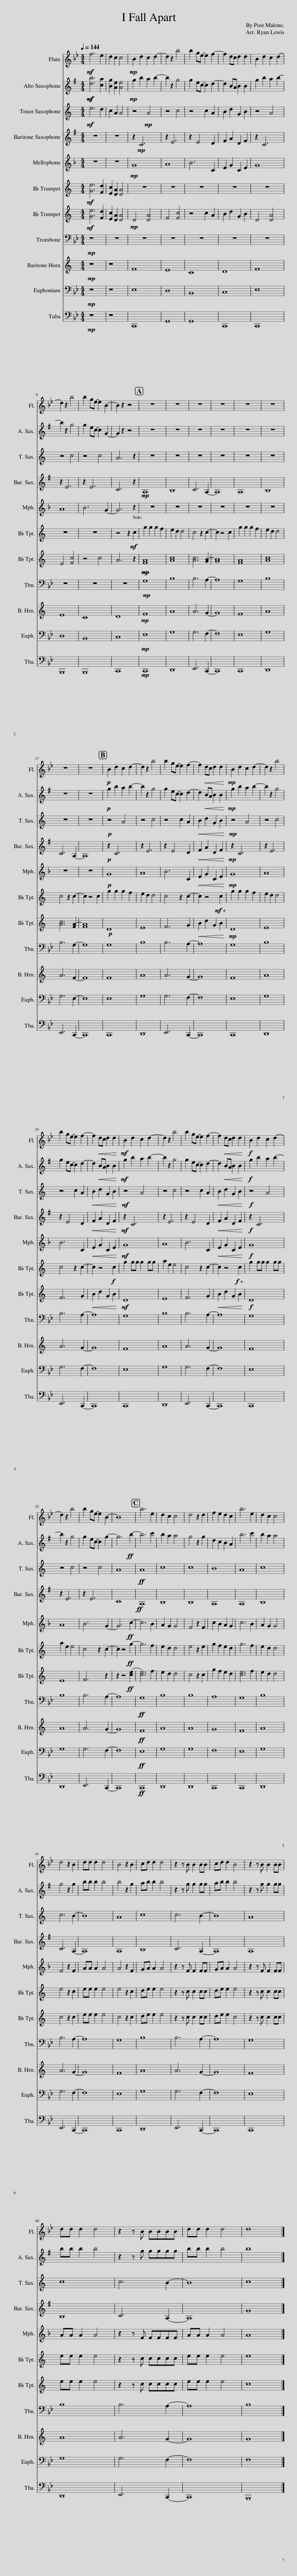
X:1
%%score 1 2 3 4 5 6 7 8 9 10 11
L:1/8
Q:1/4=144
M:4/4
I:linebreak $
K:Bb
V:1 treble
V:2 treble transpose=-9
V:3 treble transpose=-14
V:4 treble transpose=-21
V:5 treble transpose=-7
V:6 treble transpose=-2
V:7 treble transpose=-2
V:8 bass
V:9 treble transpose=-14
V:10 bass
V:11 bass
V:1
!mf! f6 e2 | d2 c2 c4 |!mp! B2 d2 c2 d2- | d2 z2 b4 | b2 ge- e2 f2- | %5
 f2 dc d2 d2 | B2 d2 c2 d2- |$ d2 z2 b4 | b2 ge- e2 B2- | B2 z2 z4 | %10
 z8 | z8 | z8 | z8 | z8 | %15
 z8 |$ z8 | z8 |!p! B2 d2 c2 d2- | d2 z2 b4 | %20
 b2 ge- e2 f2- | f2!<(! dc d2 d2!<)! |!mp! B2 d2 c2 d2- | d2 z2 b4 |$ b2 ge- e2 f2- | %25
 f2!<(! dc d2 d2!<)! |!mf! B2 d2 c2 d2- | d2 z2 b4 | b2 ge- e2 f2- | f2!<(! dc d2 d2!<)! | %30
!f! B2 d2 c2 d2- |$ d2 z2 b4 | b2 ge- e2 B2- | B8 | b6 e2 | %35
 d2 c2 c4 | d4 z2 d2 | f2 e2 d2 c2 | b6 e2 | d2 c2 c4 |$ %40
 d4 z2 B2 | dd d2 d4 | B4 z2 B2 | cd d2 d4 | z2 z B B2 BB | %45
 cd d2 B4 | z2 z B B2 BB |$ dd d2 d4 | z2 z B BBBB | dd d2 d4 | %50
 d8 |] %51
V:2
[K:G]!mf!!mf! [db]6 [ca]2 | [Bg]2 [Ae]2 [Ae]4 |!mp! g2 b2 a2 b2- | b2 z2 g4 | g2 ec- c2 d2- | %5
 d2 BA B2 B2 | g2 b2 a2 b2- |$ b2 z2 g4 | g2 ec- c2 G2- | G2 z2 z4 | %10
 z8 | z8 | z8 | z8 | z8 | %15
 z8 |$ z8 | z8 |!p! g2 b2 a2 b2- | b2 z2 g4 | %20
 g2 ec- c2 d2- | d2!<(! BA B2 B2!<)! |!mp! g2 b2 a2 b2- | b2 z2 g4 |$ g2 ec- c2 d2- | %25
 d2!<(! BA B2 B2!<)! |!mf! g2 b2 a2 b2- | b2 z2 g4 | g2 ec- c2 d2- | d2!<(! BA B2 B2!<)! | %30
!f! g2 b2 a2 b2- |$ b2 z2 g4 | g2 ec- c2 g2- | g6!ff! b2- | b6 c'2 | %35
 b2 a2 a4 | g4 z2 g2 | d2 c2 B2 A2 | b6 c'2 | b2 a2 a4 |$ %40
 g4 z2 g2 | bb b2 b4 | b4 z2 g2 | ab b2 b4 | z2 z g g2 gg | %45
 ab b2 b4 | z2 z g g2 gg |$ bb b2 b4 | z2 z g gggg | bb b2 b4 | %50
 b8 |] %51
V:3
[K:C]!mf! e6 d2 | c2 A2 A4 | z4!mp! A4 | z4 c4 | z4 c2 A2 | %5
 B2 d2 G2 B2 | z4 A4 |$ z4 c4 | z4 c4 | A6 z2 | %10
 z8 | z8 | z8 | z8 | z8 | %15
 z8 |$ z8 | z8 |!p! z4 A4 | z4 c4 | %20
 z4 c2 A2 |!<(! B2 d2 G2 B2!<)! |!mp! z4 A4 | z4 c4 |$ z4 c2 A2 | %25
!<(! B2 d2 G2 B2!<)! |!mf! z4 A4 | z4 c4 | z4 c2 A2 |!<(! B2 d2 G2 B2!<)! | %30
!f! z4 A4 |$ z4 c4 | z4 c4 | A8 |!ff! A8 | %35
 c8 | c8 | B8 | A8 | c8 |$ %40
 c6 B2- | B8 | A8 | c8 | c6 B2- | %45
 B8 | A8 |$ c8 | c6 B2- | B8 | %50
 c8 |] %51
V:4
[K:G] z8 | z8 | z2!mp! C6 | z2 E6 | z2 E4 D2 | %5
 F2 A2 D2 F2 | z2 C6 |$ z2 E6 | z2 E6 | C6 z2 | %10
!mp! A,8 | B,8 | C6 A,2- | A,8 | A,8 | %15
 B,8 |$ C6 A,2- | A,8 |!p! z2 C6 | z2 E6 | %20
 z2 E4 D2 |!<(! F2 A2 D2 F2!<)! |!mp! z2 C6 | z2 E6 |$ z2 E4 D2 | %25
!<(! F2 A2 D2 F2!<)! |!mf! z2 C6 | z2 E6 | z2 E4 D2 |!<(! F2 A2 D2 F2!<)! | %30
!f! z2 C6 |$ z2 E6 | z2 E6 | C8 | A,8 | %35
 B,8 | B,8 | A,8 | A,8 | B,8 |$ %40
 C6 A,2- | A,8 | A,8 | B,8 | C6 A,2- | %45
 A,8 | A,8 |$ B,8 | C6 A,2- | A,8 | %50
 G8 |] %51
V:5
[K:F] z8 | z8 |!mp! G8 | A8 | B6 C2 | %5
 E2 G2 C2 E2 | G8 |$ A8 | B6 G2- | G6 z2 | %10
 z8 | z8 | z8 | z8 | z8 | %15
 z8 |$ z8 | z8 |!p! G8 | A8 | %20
 B6 C2 |!<(! E2 G2 C2 E2!<)! |!mp! G8 | A8 |$ B6 C2 | %25
!<(! E2 G2 C2 E2!<)! |!mf! G8 | A8 | B6 C2 |!<(! E2 G2 C2 E2!<)! | %30
!f! G8 |$ A8 | B6 G2- | G6!ff! c2- |!ff! c6 B2 | %35
 A2 G2 G4 | F4 z2 F2 | c2 B2 A2 G2 | c6 B2 | A2 G2 G4 |$ %40
 F4 z2 F2 | AA A2 A4 | A4 z2 F2 | GA A2 A4 | z2 z F F2 FF | %45
 GA A2 A4 | z2 z F F2 FF |$ AA A2 A4 | z2 z F FFFF | AA A2 A4 | %50
 A8 |] %51
V:6
[K:C]!mf! [Ge]6 [Fd]2 | [Ec]2 [DA]2 [DA]4 | z8 | z8 | z8 | %5
 z8 | z8 |$ z8 | z8 | z4 z2!mf! c2 | %10
 g2 g2 g2 f2 | e2 d2 d4 | c4 z2 c2- | c2 z4 c2 | g2 g2 g2 f2 | %15
 e2 d2 d4 |$ c4 z2 c2- | c2 z4 c2 | g2 g2 g2 f2 | e2 d2 d4 | %20
 c4 z2 c2- | c2 z4!mf! c2 | g2 g2 g2 f2 | e2 d2 d4 |$ c4 z2 c2- | %25
 c2 z4!f! c2 | g2 gg g2 gg | a2 e2 e4 | c4 z2 c2- | c2 z4!f! c2 | %30
 g2 gg g2 gg |$ a2 e2 e4 | c4 z2 c2- | c2 z4!ff! g2- | g6 f2 | %35
 e2 d2 d4 | e4 z2 e2 | g2 f2 e2 d2 | g6 f2 | e2 d2 d4 |$ %40
 e4 z2 c2 | ee e2 e4 | e4 z2 c2 | de e2 e4 | z2 z c c2 cc | %45
 de e2 e4 | z2 z c c2 cc |$ ee e2 e4 | z2 z c cccc | ee e2 e4 | %50
 e8 |] %51
V:7
[K:C]!mf! [Ge]6 [Fd]2 | [Ec]2 [DA]2 [DA]4 |!mp! D4 [DA]4 | F4 [Fc]4 | z4 c2 A2 | %5
 B2 d2 G2 B2 | D4 [DA]4 |$ E4 [Fc]4 | z4 c4 | A6 z2 | %10
!mp!!mp! [FA]8 | [Ac]8 | [Ac]6 [GB-]2 | [GB]8 | [FA]8 | %15
 [Ac]8 |$ [Ac]6 [FA-]2 | [FA]8 |!p! D8 | E8 | %20
 F6 G2 |!<(! B2 d2 G2 B2!<)! |!mp! D8 | E8 |$ F6 G2 | %25
!<(! B2 d2 G2 B2!<)! |!mf! D8 | E8 | F6 G2 |!<(! B2 d2 G2 B2!<)! | %30
!f! D8 |$ E8 | F6 z2 | z2 z4!ff! ([ce]2 | [ce]6) f2 | %35
 e2 d2 d4 | c4 z2 c2 | g2 f2 e2 d2 | [ce]6 f2 | e2 d2 d4 |$ %40
 c4 z2 c2 | ee e2 e4 | c4 z2 c2 | de e2 e4 | z2 z c c2 cc | %45
 de e2 c4 | z2 z c c2 cc |$ ee e2 e4 | z2 z c cccc | ee e2 e4 | %50
 c8 |] %51
V:8
!mp! z8 | z8 | z8 | z8 | z8 | %5
 z8 | z8 |$ z8 | z8 | z8 | %10
!mp! G,8 | B,8 | B,6 A,2- | A,8 | G,8 | %15
 B,8 |$ B,6 G,2- | G,8 | G,8 | B,8 | %20
 B,6 A,2- | A,8 | G,8 | B,8 |$ B,6 A,2- | %25
 A,8 | G,8 | B,8 | B,6 A,2- | A,8 | %30
 G,8 |$ B,8 | B,6 A,2- | A,8 |!ff! G,8 | %35
 B,8 | B,8 | A,8 | G,8 | B,8 |$ %40
 B,6 A,2- | A,8 | G,8 | B,8 | B,6 A,2- | %45
 A,8 | G,8 |$ B,8 | B,6 A,2- | A,8 | %50
 B,8 |] %51
V:9
[K:C]!mp! z8 | z8 | F8 | E8 | C8 | %5
 D8 | F8 |$ E8 | C8 | D8 | %10
!mp! F8 | A8 | A6 G2- | G8 | F8 | %15
 A8 |$ A6 F2- | F8 | F8 | A8 | %20
 A6 G2- | G8 | F8 | A8 |$ A6 G2- | %25
 G8 | F8 | A8 | A6 G2- | G8 | %30
 F8 |$ A8 | A6 G2- | G8 |!ff! F8 | %35
 A8 | A8 | G8 | F8 | A8 |$ %40
 A6 G2- | G8 | F8 | A8 | A6 G2- | %45
 G8 | F8 |$ A8 | A6 G2- | G8 | %50
 G8 |] %51
V:10
!mp! z8 | z8 | E,8 | D,8 | B,,8 | %5
 C,8 | E,8 |$ D,8 | B,,8 | C,8 | %10
!mp! E,8 | G,8 | G,6 F,2- | F,8 | E,8 | %15
 G,8 |$ G,6 E,2- | E,8 | E,8 | G,8 | %20
 G,6 F,2- | F,8 | E,8 | G,8 |$ G,6 F,2- | %25
 F,8 | E,8 | G,8 | G,6 F,2- | F,8 | %30
 E,8 |$ G,8 | G,6 F,2- | F,8 |!ff! E,8 | %35
 G,8 | G,8 | F,8 | E,8 | G,8 |$ %40
 G,6 F,2- | F,8 | E,8 | G,8 | G,6 F,2- | %45
 F,8 | E,8 |$ G,8 | G,6 F,2- | F,8 | %50
 F,8 |] %51
V:11
!mp! z8 | z8 | C,,8 | G,,8 | G,,8 | %5
 C,,8 | C,,8 |$ B,,,8 | B,,,8 | C,,8 | %10
!mp! C,,8 | D,,8 | E,,6 C,,2- | C,,8 | C,,8 | %15
 D,,8 |$ E,,6 C,,2- | C,,8 | C,,8 | D,,8 | %20
 E,,6 C,,2- | C,,8 | C,,8 | D,,8 |$ E,,6 C,,2- | %25
 C,,8 | C,,8 | D,,8 | E,,6 C,,2- | C,,8 | %30
 C,,8 |$ D,,8 | E,,6 C,,2- | C,,8 |!ff! C,,8 | %35
 D,,8 | D,,8 | C,,8 | C,,8 | D,,8 |$ %40
 E,,6 C,,2- | C,,8 | C,,8 | D,,8 | E,,6 C,,2- | %45
 C,,8 | C,,8 |$ D,,8 | E,,6 C,,2- | C,,8 | %50
 B,,,8 |] %51
